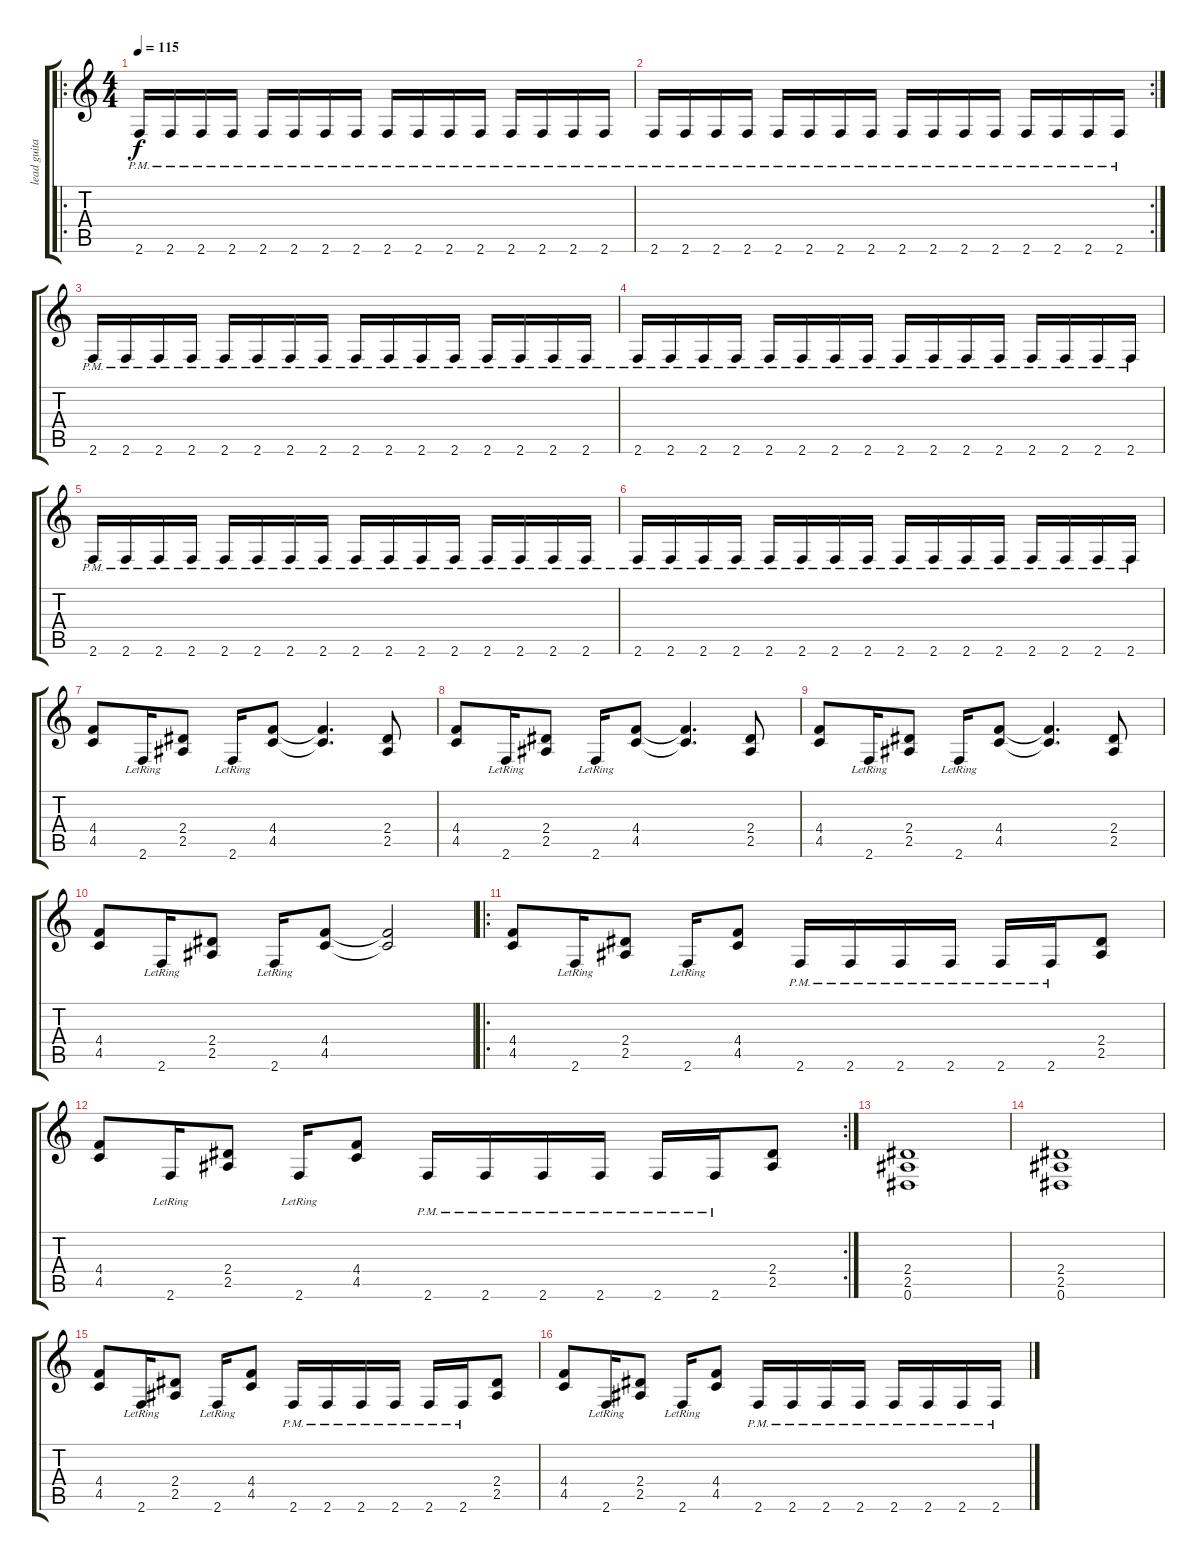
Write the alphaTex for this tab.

\track ("lead guitar" "lead guita") {instrument distortionguitar}
\staff {score tabs}
\tuning (Eb4 Bb3 Gb3 Db3 Ab2 Eb2) {hide}
\ro
\ts (4 4)
\tempo 115
\clef g2
\ks c
2.6{pm}.16{dy f instrument distortionguitar} 2.6{pm}.16 2.6{pm}.16 2.6{pm}.16 2.6{pm}.16 2.6{pm}.16 2.6{pm}.16 2.6{pm}.16 2.6{pm}.16 2.6{pm}.16 2.6{pm}.16 2.6{pm}.16 2.6{pm}.16 2.6{pm}.16 2.6{pm}.16 2.6{pm}.16 |
\rc 2
2.6{pm}.16 2.6{pm}.16 2.6{pm}.16 2.6{pm}.16 2.6{pm}.16 2.6{pm}.16 2.6{pm}.16 2.6{pm}.16 2.6{pm}.16 2.6{pm}.16 2.6{pm}.16 2.6{pm}.16 2.6{pm}.16 2.6{pm}.16 2.6{pm}.16 2.6{pm}.16 |
2.6{pm}.16 2.6{pm}.16 2.6{pm}.16 2.6{pm}.16 2.6{pm}.16 2.6{pm}.16 2.6{pm}.16 2.6{pm}.16 2.6{pm}.16 2.6{pm}.16 2.6{pm}.16 2.6{pm}.16 2.6{pm}.16 2.6{pm}.16 2.6{pm}.16 2.6{pm}.16 |
2.6{pm}.16 2.6{pm}.16 2.6{pm}.16 2.6{pm}.16 2.6{pm}.16 2.6{pm}.16 2.6{pm}.16 2.6{pm}.16 2.6{pm}.16 2.6{pm}.16 2.6{pm}.16 2.6{pm}.16 2.6{pm}.16 2.6{pm}.16 2.6{pm}.16 2.6{pm}.16 |
2.6{pm}.16 2.6{pm}.16 2.6{pm}.16 2.6{pm}.16 2.6{pm}.16 2.6{pm}.16 2.6{pm}.16 2.6{pm}.16 2.6{pm}.16 2.6{pm}.16 2.6{pm}.16 2.6{pm}.16 2.6{pm}.16 2.6{pm}.16 2.6{pm}.16 2.6{pm}.16 |
2.6{pm}.16 2.6{pm}.16 2.6{pm}.16 2.6{pm}.16 2.6{pm}.16 2.6{pm}.16 2.6{pm}.16 2.6{pm}.16 2.6{pm}.16 2.6{pm}.16 2.6{pm}.16 2.6{pm}.16 2.6{pm}.16 2.6{pm}.16 2.6{pm}.16 2.6{pm}.16 |
(4.4 4.5).8 2.6{lr}.16 (2.4 2.5).8 2.6{lr}.16 (4.4 4.5).8 (4.4{t} 4.5{t}).4{d} (2.4 2.5).8 |
(4.4 4.5).8 2.6{lr}.16 (2.4 2.5).8 2.6{lr}.16 (4.4 4.5).8 (4.4{t} 4.5{t}).4{d} (2.4 2.5).8 |
(4.4 4.5).8 2.6{lr}.16 (2.4 2.5).8 2.6{lr}.16 (4.4 4.5).8 (4.4{t} 4.5{t}).4{d} (2.4 2.5).8 |
(4.4 4.5).8 2.6{lr}.16 (2.4 2.5).8 2.6{lr}.16 (4.4 4.5).8 (4.4{t} 4.5{t}).2 |
\ro
(4.4 4.5).8 2.6{lr}.16 (2.4 2.5).8 2.6{lr}.16 (4.4 4.5).8 2.6{pm}.16 2.6{pm}.16 2.6{pm}.16 2.6{pm}.16 2.6{pm}.16 2.6{pm}.16 (2.4 2.5).8 |
\rc 2
(4.4 4.5).8 2.6{lr}.16 (2.4 2.5).8 2.6{lr}.16 (4.4 4.5).8 2.6{pm}.16 2.6{pm}.16 2.6{pm}.16 2.6{pm}.16 2.6{pm}.16 2.6{pm}.16 (2.4 2.5).8 |
(2.4 2.5 0.6).1 |
(2.4 2.5 0.6).1 |
(4.4 4.5).8 2.6{lr}.16 (2.4 2.5).8 2.6{lr}.16 (4.4 4.5).8 2.6{pm}.16 2.6{pm}.16 2.6{pm}.16 2.6{pm}.16 2.6{pm}.16 2.6{pm}.16 (2.4 2.5).8 |
(4.4 4.5).8 2.6{lr}.16 (2.4 2.5).8 2.6{lr}.16 (4.4 4.5).8 2.6{pm}.16 2.6{pm}.16 2.6{pm}.16 2.6{pm}.16 2.6{pm}.16 2.6{pm}.16 2.6{pm}.16 2.6{pm}.16
